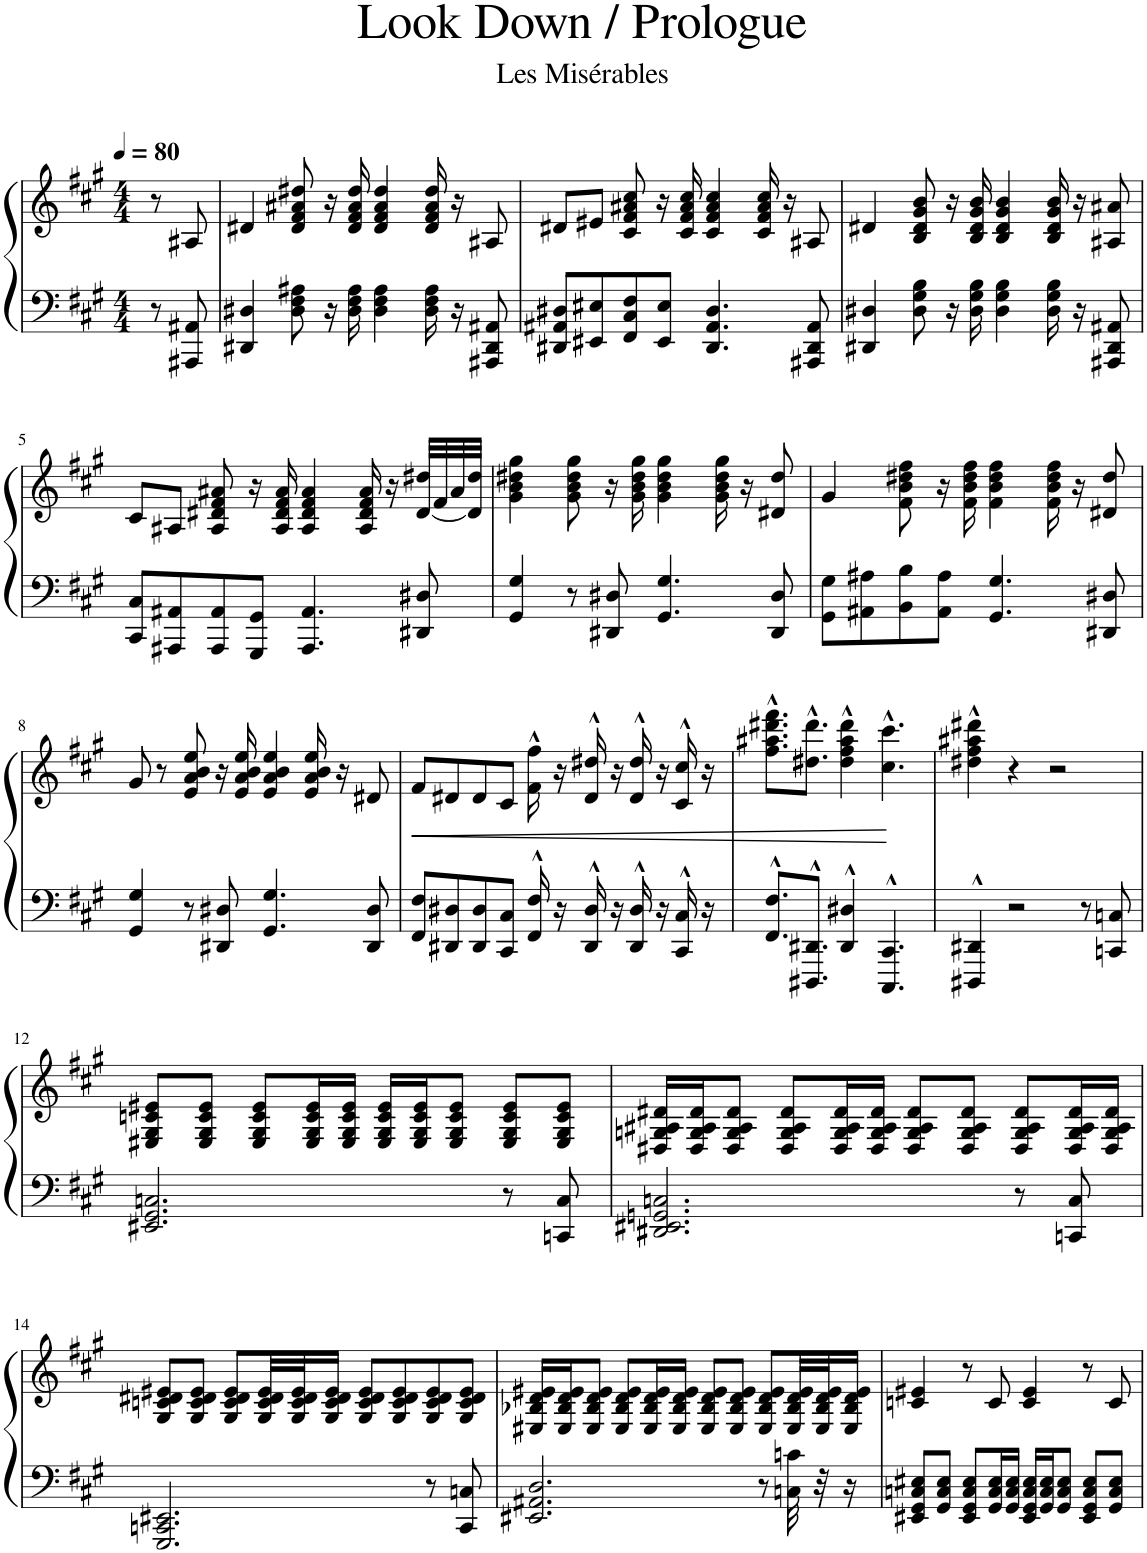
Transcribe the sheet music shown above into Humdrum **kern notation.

**kern	**kern	**dynam
*part1	*part1	*part1
*staff2	*staff1	*staff1/2
*I"Piano	*	*
*I'Pno.	*	*
*clefF4	*clefG2	*
*k[f#c#g#]	*k[f#c#g#]	*
*M4/4	*M4/4	*
*MM80	*MM80	*
=1	=1	=1
8r	8r	.
8AAA#X/ 8AA#X/	8A#X/	.
=2	=2	=2
4DD#X/ 4D#X/	4d#X/	.
8D#\ 8F#\ 8A#X\	8d#/ 8f#/ 8a#X/ 8dd#X/	.
16r	16r	.
16D#\ 16F#\ 16A#\	16d#/ 16f#/ 16a#/ 16dd#/	.
4D#\ 4F#\ 4A#\	4d#/ 4f#/ 4a#/ 4dd#/	.
16D#\ 16F#\ 16A#\	16d#/ 16f#/ 16a#/ 16dd#/	.
16r	16r	.
8AAA#X/ 8DD#/ 8AA#X/	8A#X/	.
=3	=3	=3
8DD#X/ 8AA#X/ 8D#X/L	8d#X/L	.
8EE#X/ 8E#X/	8e#X/J	.
8FF#/ 8C#/ 8F#/	8c#/ 8f#/ 8a#X/ 8cc#/	.
8EE#/ 8E#/J	16r	.
.	16c#/ 16f#/ 16a#/ 16cc#/	.
4.DD#/ 4.AA#/ 4.D#/	4c#/ 4f#/ 4a#/ 4cc#/	.
.	16c#/ 16f#/ 16a#/ 16cc#/	.
.	16r	.
8AAA#X/ 8DD#/ 8AA#/	8A#X/	.
=4	=4	=4
4DD#X/ 4D#X/	4d#X/	.
8D#\ 8G#\ 8B\	8B/ 8d#/ 8g#/ 8b/	.
16r	16r	.
16D#\ 16G#\ 16B\	16B/ 16d#/ 16g#/ 16b/	.
4D#\ 4G#\ 4B\	4B/ 4d#/ 4g#/ 4b/	.
16D#\ 16G#\ 16B\	16B/ 16d#/ 16g#/ 16b/	.
16r	16r	.
8AAA#X/ 8DD#/ 8AA#X/	8A#X/ 8a#X/	.
!!LO:LB:g=z
=5	=5	=5
8CC#/ 8C#/L	8c#/L	.
8AAA#X/ 8AA#X/	8A#X/J	.
8AAA#/ 8AA#/	8A#/ 8d#X/ 8f#/ 8a#X/	.
8GGG#/ 8GG#/J	16r	.
.	16A#/ 16d#/ 16f#/ 16a#/	.
4.AAA#/ 4.AA#/	4A#/ 4d#/ 4f#/ 4a#/	.
.	16A#/ 16d#/ 16f#/ 16a#/	.
.	16r	.
8DD#X/ 8D#X/	[32d#/ 32dd#X/LLL	.
.	32f#/	.
.	32a#/	.
.	32d#/] 32dd#/JJJ	.
=6	=6	=6
4GG#/ 4G#/	4g#\ 4b\ 4dd#X\ 4gg#\	.
8r	8g#\ 8b\ 8dd#\ 8gg#\	.
8DD#X/ 8D#X/	16r	.
.	16g#\ 16b\ 16dd#\ 16gg#\	.
4.GG#/ 4.G#/	4g#\ 4b\ 4dd#\ 4gg#\	.
.	16g#\ 16b\ 16dd#\ 16gg#\	.
.	16r	.
8DD#/ 8D#/	8d#X/ 8dd#/	.
=7	=7	=7
8GG#\ 8G#\L	4g#/	.
8AA#X\ 8A#X\	.	.
8BB\ 8B\	8f#\ 8b\ 8dd#X\ 8ff#\	.
8AA#\ 8A#\J	16r	.
.	16f#\ 16b\ 16dd#\ 16ff#\	.
4.GG#/ 4.G#/	4f#\ 4b\ 4dd#\ 4ff#\	.
.	16f#\ 16b\ 16dd#\ 16ff#\	.
.	16r	.
8DD#X/ 8D#X/	8d#X/ 8dd#/	.
!!LO:LB:g=z
=8	=8	=8
4GG#/ 4G#/	8g#/	.
.	8r	.
8r	8e/ 8a/ 8b/ 8ee/	.
8DD#X/ 8D#X/	16r	.
.	16e/ 16a/ 16b/ 16ee/	.
4.GG#/ 4.G#/	4e/ 4a/ 4b/ 4ee/	.
.	16e/ 16a/ 16b/ 16ee/	.
.	16r	.
8DD#/ 8D#/	8d#X/	.
=9	=9	=9
!	!	!LO:HP:b
8FF#/ 8F#/L	8f#/L	<
8DD#X/ 8D#X/	8d#X/	.
8DD#/ 8D#/	8d#/	.
8CC#/ 8C#/J	8c#/J	.
16FF#/^^ 16F#/^^	16f#\^^ 16ff#\^^	.
16r	16r	.
16DD#/^^ 16D#/^^	16d#/^^ 16dd#X/^^	.
16r	16r	.
16DD#/^^ 16D#/^^	16d#/^^ 16dd#/^^	.
16r	16r	.
16CC#/^^ 16C#/^^	16c#/^^ 16cc#/^^	.
16r	16r	.
=10	=10	=10
8.FF#/^^ 8.F#/^^L	8.ff#\^^ 8.aa#X\^^ 8.ddd#X\^^ 8.fff#\^^L	.
8.DDD#X/^^ 8.DD#X/^^J	8.dd#X\^^ 8.ddd#\^^J	.
4DD#/^^ 4D#X/^^	4dd#\^^ 4ff#\^^ 4aa#\^^ 4ddd#\^^	.
4.CCC#/^^ 4.CC#/^^	4.cc#\^^ 4.ccc#\^^	.
.	.	[
=11	=11	=11
4DDD#X/^^ 4DD#X/^^	4dd#X\^^ 4ff#\^^ 4aa#X\^^ 4ddd#X\^^	.
2r	4r	.
.	2r	.
8r	.	.
8CCn/ 8Cn/	.	.
!!LO:LB:g=z
=12	=12	=12
2.EE#X/ 2.GG#/ 2.Cn/	8E#X/ 8G#/ 8cn/ 8e#X/L	.
.	8E#/ 8G#/ 8c/ 8e#/J	.
.	8E#/ 8G#/ 8c/ 8e#/L	.
.	16E#/ 16G#/ 16c/ 16e#/L	.
.	16E#/ 16G#/ 16c/ 16e#/JJ	.
.	16E#/ 16G#/ 16c/ 16e#/LL	.
.	16E#/ 16G#/ 16c/ 16e#/J	.
.	8E#/ 8G#/ 8c/ 8e#/J	.
8r	8E#/ 8G#/ 8c/ 8e#/L	.
8CCn/ 8C/	8E#/ 8G#/ 8c/ 8e#/J	.
=13	=13	=13
2.DD#X/ 2.EE#X/ 2.GGn/ 2.Cn/	16D#X/ 16Gn/ 16A#X/ 16d#X/LL	.
.	16D#/ 16G/ 16A#/ 16d#/J	.
.	8D#/ 8G/ 8A#/ 8d#/J	.
.	8D#/ 8G/ 8A#/ 8d#/L	.
.	16D#/ 16G/ 16A#/ 16d#/L	.
.	16D#/ 16G/ 16A#/ 16d#/JJ	.
.	8D#/ 8G/ 8A#/ 8d#/L	.
.	8D#/ 8G/ 8A#/ 8d#/J	.
8r	8D#/ 8G/ 8A#/ 8d#/L	.
8CCn/ 8C/	16D#/ 16G/ 16A#/ 16d#/L	.
.	16D#/ 16G/ 16A#/ 16d#/JJ	.
!!LO:LB:g=z
=14	=14	=14
2.GGG#/ 2.CCn/ 2.EE#X/	8G#/ 8cn/ 8d#X/ 8e#X/L	.
.	8G#/ 8c/ 8d#/ 8e#/J	.
.	8G#/ 8c/ 8d#/ 8e#/L	.
.	32G#/ 32c/ 32d#/ 32e#/LL	.
.	32G#/ 32c/ 32d#/ 32e#/J	.
.	16G#/ 16c/ 16d#/ 16e#/JJ	.
.	8G#/ 8c/ 8d#/ 8e#/L	.
.	8G#/ 8c/ 8d#/ 8e#/	.
8r	8G#/ 8c/ 8d#/ 8e#/	.
8CC/ 8Cn/	8G#/ 8c/ 8d#/ 8e#/J	.
=15	=15	=15
2.EE#X/ 2.AA#X/ 2.D/	16E#X/ 16B-X/ 16d/ 16e#X/LL	.
.	16E#/ 16B-/ 16d/ 16e#/J	.
.	8E#/ 8B-/ 8d/ 8e#/J	.
.	8E#/ 8B-/ 8d/ 8e#/L	.
.	16E#/ 16B-/ 16d/ 16e#/L	.
.	16E#/ 16B-/ 16d/ 16e#/JJ	.
.	8E#/ 8B-/ 8d/ 8e#/L	.
.	8E#/ 8B-/ 8d/ 8e#/J	.
8r	8E#/ 8B-/ 8d/ 8e#/L	.
32Cn\ 32cn\	32E#/ 32B-/ 32d/ 32e#/LL	.
32r	32E#/ 32B-/ 32d/ 32e#/J	.
16r	16E#/ 16B-/ 16d/ 16e#/JJ	.
=16	=16	=16
8EE#X/ 8GG#/ 8Cn/ 8E#X/L	4cn/ 4e#X/	.
8GG#/ 8C/ 8E#/J	.	.
8EE#/ 8GG#/ 8C/ 8E#/L	8r	.
16GG#/ 16C/ 16E#/L	8c/	.
16GG#/ 16C/ 16E#/JJ	.	.
16EE#/ 16GG#/ 16C/ 16E#/LL	4c/ 4e#/	.
16GG#/ 16C/ 16E#/J	.	.
8GG#/ 8C/ 8E#/J	.	.
8EE#/ 8GG#/ 8C/ 8E#/L	8r	.
8GG#/ 8C/ 8E#/J	8c/	.
=	=	=
*-	*-	*-
